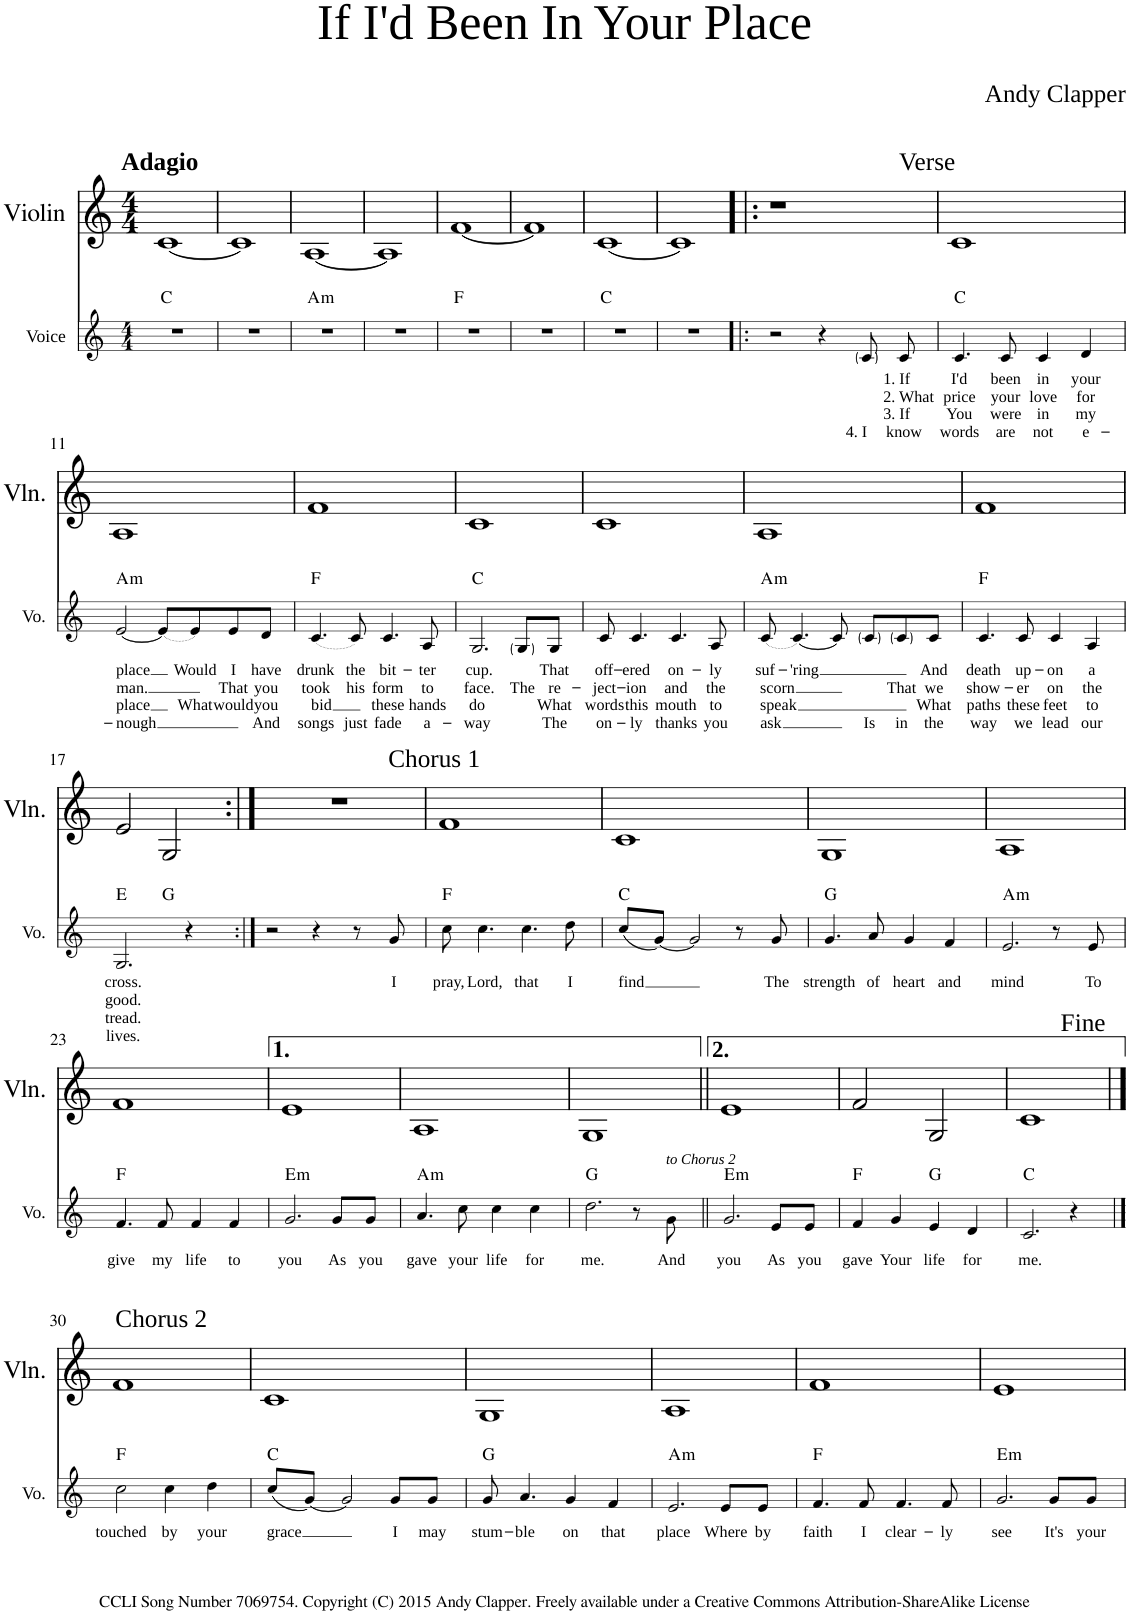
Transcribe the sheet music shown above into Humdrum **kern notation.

**kern	**text	**text	**text	**text	**harte	**kern
*part2	*part2	*part2	*part2	*part2	*part2	*part1
*staff2	*staff2	*staff2	*staff2	*staff2	*	*staff1
*I"Voice	*	*	*	*	*	*I"Violin
*I'Vo.	*	*	*	*	*	*I'Vln.
*stria5	*	*	*	*	*	*
*clefG2	*	*	*	*	*	*clefG2
*k[]	*	*	*	*	*	*k[]
*M4/4	*	*	*	*	*	*M4/4
=1	=1	=1	=1	=1	=1	=1
!	!	!	!	!	!	!LO:TX:a:B:t=Adagio
1r	.	.	.	.	C:maj	[1c
=2	=2	=2	=2	=2	=2	=2
1r	.	.	.	.	.	1c]
=3	=3	=3	=3	=3	=3	=3
!	!	!	!	!	!LO:H:kt=m	!
1r	.	.	.	.	A:min	[1A
=4	=4	=4	=4	=4	=4	=4
1r	.	.	.	.	.	1A]
=5	=5	=5	=5	=5	=5	=5
1r	.	.	.	.	F:maj	[1f
=6	=6	=6	=6	=6	=6	=6
1r	.	.	.	.	.	1f]
=7	=7	=7	=7	=7	=7	=7
1r	.	.	.	.	C:maj	[1c
=8	=8	=8	=8	=8	=8	=8
1r	.	.	.	.	.	1c]
=9!|:	=9!|:	=9!|:	=9!|:	=9!|:	=9!|:	=9!|:
*	*	*	*	*	*	*^
2r	.	.	.	.	.	1r	2..ryy
4r	.	.	.	.	.	.	.
!	!	!	!	!LO:LY:b	!	!	!
8c/	.	.	.	4. I	.	.	.
!	!	!	!	!	!	!	!LO:TX:a:t=Verse
!	!LO:LY:b	!LO:LY:b	!LO:LY:b	!LO:LY:b	!	!	!
8c/	1. If	2. What	3. If	know	.	.	8ryy
=10	=10	=10	=10	=10	=10	=10	=10
!	!LO:LY:b	!LO:LY:b	!LO:LY:b	!LO:LY:b	!	!	!
*	*	*	*	*	*	*v	*v
4.c/	I'd	price	You	words	C:maj	1c
!	!LO:LY:b	!LO:LY:b	!LO:LY:b	!LO:LY:b	!	!
8c/	been	your	were	are	.	.
!	!LO:LY:b	!LO:LY:b	!LO:LY:b	!LO:LY:b	!	!
4c/	in	love	in	not	.	.
!	!LO:LY:b	!LO:LY:b	!LO:LY:b	!LO:LY:b	!	!
4d/	your	for	my	e-	.	.
!!LO:LB:g=z
=11	=11	=11	=11	=11	=11	=11
!	!LO:LY:b	!LO:LY:b	!LO:LY:b	!LO:LY:b	!LO:H:kt=m	!
[2e/	place	man.	place	-nough	A:min	1A
8e/L_	.	.	.	.	.	.
!	!LO:LY:b	!	!LO:LY:b	!	!	!
8e/]	Would	.	What	.	.	.
!	!LO:LY:b	!LO:LY:b	!LO:LY:b	!	!	!
8e/	I	That	would	.	.	.
!	!LO:LY:b	!LO:LY:b	!LO:LY:b	!LO:LY:b	!	!
8d/J	have	you	you	And	.	.
=12	=12	=12	=12	=12	=12	=12
!LO:T:dot	!LO:LY:b	!LO:LY:b	!LO:LY:b	!LO:LY:b	!	!
[4.c/	drunk	took	bid	songs	F:maj	1f
!	!LO:LY:b	!LO:LY:b	!	!LO:LY:b	!	!
8c/]	the	his	.	just	.	.
!	!LO:LY:b	!LO:LY:b	!LO:LY:b	!LO:LY:b	!	!
4.c/	bit-	form	these	fade	.	.
!	!LO:LY:b	!LO:LY:b	!LO:LY:b	!LO:LY:b	!	!
8A/	-ter	to	hands	a-	.	.
=13	=13	=13	=13	=13	=13	=13
!	!LO:LY:b	!LO:LY:b	!LO:LY:b	!LO:LY:b	!	!
2.G/	cup.	face.	do	-way	C:maj	1c
!	!	!LO:LY:b	!	!	!	!
8G/L	.	The	.	.	.	.
!	!LO:LY:b	!LO:LY:b	!LO:LY:b	!LO:LY:b	!	!
8G/J	That	re-	What	The	.	.
=14	=14	=14	=14	=14	=14	=14
!	!LO:LY:b	!LO:LY:b	!LO:LY:b	!LO:LY:b	!	!
8c/	off-	-ject-	words	on-	.	1c
!	!LO:LY:b	!LO:LY:b	!LO:LY:b	!LO:LY:b	!	!
4.c/	-ered	-ion	this	-ly	.	.
!	!LO:LY:b	!LO:LY:b	!LO:LY:b	!LO:LY:b	!	!
4.c/	on-	and	mouth	thanks	.	.
!	!LO:LY:b	!LO:LY:b	!LO:LY:b	!LO:LY:b	!	!
8A/	-ly	the	to	you	.	.
=15	=15	=15	=15	=15	=15	=15
!LO:T:dot	!LO:LY:b	!LO:LY:b	!LO:LY:b	!LO:LY:b	!LO:H:kt=m	!
[8c/	suf-	scorn	speak	ask	A:min	1A
!	!LO:LY:b	!	!	!	!	!
4.c/_	-'ring	.	.	.	.	.
8c/]	.	.	.	.	.	.
!	!	!	!	!LO:LY:b	!	!
8c/L	.	.	.	Is	.	.
!	!	!LO:LY:b	!	!LO:LY:b	!	!
8c/	.	That	.	in	.	.
!	!LO:LY:b	!LO:LY:b	!LO:LY:b	!LO:LY:b	!	!
8c/J	And	we	What	the	.	.
=16	=16	=16	=16	=16	=16	=16
!	!LO:LY:b	!LO:LY:b	!LO:LY:b	!LO:LY:b	!	!
4.c/	death	show-	paths	way	F:maj	1f
!	!LO:LY:b	!LO:LY:b	!LO:LY:b	!LO:LY:b	!	!
8c/	up-	-er	these	we	.	.
!	!LO:LY:b	!LO:LY:b	!LO:LY:b	!LO:LY:b	!	!
4c/	-on	on	feet	lead	.	.
!	!LO:LY:b	!LO:LY:b	!LO:LY:b	!LO:LY:b	!	!
4A/	a	the	to	our	.	.
!!LO:LB:g=z
=17	=17	=17	=17	=17	=17	=17
!	!LO:LY:b	!LO:LY:b	!LO:LY:b	!LO:LY:b	!	!
*^	*	*	*	*	*	*
2.Gn/	2ryy	cross.	good.	tread.	lives.	E:maj	2e/
.	2ryy	.	.	.	.	G:maj	2G/
4r	.	.	.	.	.	.	.
*v	*v	*	*	*	*	*	*
=18:|!	=18:|!	=18:|!	=18:|!	=18:|!	=18:|!	=18:|!
*	*	*	*	*	*	*^
2r	.	.	.	.	.	1r	2..ryy
4r	.	.	.	.	.	.	.
8r	.	.	.	.	.	.	.
!	!	!	!	!	!	!	!LO:TX:a:t=Chorus 1
!	!LO:LY:b	!	!	!	!	!	!
8g/	I	.	.	.	.	.	8ryy
=19	=19	=19	=19	=19	=19	=19	=19
!	!LO:LY:b	!	!	!	!	!	!
*	*	*	*	*	*	*v	*v
8cc\	pray,	.	.	.	F:maj	1f
!	!LO:LY:b	!	!	!	!	!
4.cc\	Lord,	.	.	.	.	.
!	!LO:LY:b	!	!	!	!	!
4.cc\	that	.	.	.	.	.
!	!LO:LY:b	!	!	!	!	!
8dd\	I	.	.	.	.	.
=20	=20	=20	=20	=20	=20	=20
!	!LO:LY:b	!	!	!	!	!
(8cc/L	find	.	.	.	C:maj	1c
[8g/J)	.	.	.	.	.	.
2g/]	.	.	.	.	.	.
8r	.	.	.	.	.	.
!	!LO:LY:b	!	!	!	!	!
8g/	The	.	.	.	.	.
=21	=21	=21	=21	=21	=21	=21
!	!LO:LY:b	!	!	!	!	!
4.g/	strength	.	.	.	G:maj	1G
!	!LO:LY:b	!	!	!	!	!
8a/	of	.	.	.	.	.
!	!LO:LY:b	!	!	!	!	!
4g/	heart	.	.	.	.	.
!	!LO:LY:b	!	!	!	!	!
4f/	and	.	.	.	.	.
=22	=22	=22	=22	=22	=22	=22
!	!LO:LY:b	!	!	!	!LO:H:kt=m	!
2.e/	mind	.	.	.	A:min	1A
8r	.	.	.	.	.	.
!	!LO:LY:b	!	!	!	!	!
8e/	To	.	.	.	.	.
!!LO:LB:g=z
=23	=23	=23	=23	=23	=23	=23
!	!LO:LY:b	!	!	!	!	!
4.f/	give	.	.	.	F:maj	1f
!	!LO:LY:b	!	!	!	!	!
8f/	my	.	.	.	.	.
!	!LO:LY:b	!	!	!	!	!
4f/	life	.	.	.	.	.
!	!LO:LY:b	!	!	!	!	!
4f/	to	.	.	.	.	.
=24	=24	=24	=24	=24	=24	=24
!	!LO:LY:b	!	!	!	!LO:H:kt=m	!
2.g/	you	.	.	.	E:min	1e
!	!LO:LY:b	!	!	!	!	!
8g/L	As	.	.	.	.	.
!	!LO:LY:b	!	!	!	!	!
8g/J	you	.	.	.	.	.
=25	=25	=25	=25	=25	=25	=25
!	!LO:LY:b	!	!	!	!LO:H:kt=m	!
4.a/	gave	.	.	.	A:min	1A
!	!LO:LY:b	!	!	!	!	!
8cc\	your	.	.	.	.	.
!	!LO:LY:b	!	!	!	!	!
4cc\	life	.	.	.	.	.
!	!LO:LY:b	!	!	!	!	!
4cc\	for	.	.	.	.	.
=26	=26	=26	=26	=26	=26	=26
!	!LO:LY:b	!	!	!	!	!
2.dd\	me.	.	.	.	G:maj	1G
8r	.	.	.	.	.	.
!LO:TX:a:i:t=to Chorus 2	!	!	!	!	!	!
!	!LO:LY:b	!	!	!	!	!
8g\	And	.	.	.	.	.
=27||	=27||	=27||	=27||	=27||	=27||	=27||
!	!LO:LY:b	!	!	!	!LO:H:kt=m	!
2.g/	you	.	.	.	E:min	1e
!	!LO:LY:b	!	!	!	!	!
8e/L	As	.	.	.	.	.
!	!LO:LY:b	!	!	!	!	!
8e/J	you	.	.	.	.	.
=28	=28	=28	=28	=28	=28	=28
!	!LO:LY:b	!	!	!	!	!
4f/	gave	.	.	.	F:maj	2f/
!	!LO:LY:b	!	!	!	!	!
4g/	Your	.	.	.	.	.
!	!LO:LY:b	!	!	!	!	!
4e/	life	.	.	.	G:maj	2G/
!	!LO:LY:b	!	!	!	!	!
4d/	for	.	.	.	.	.
=29	=29	=29	=29	=29	=29	=29
!	!LO:LY:b	!	!	!	!	!
2.c/	me.	.	.	.	C:maj	1c
4r	.	.	.	.	.	.
!	!	!	!	!	!	!LO:TX:a:t=<font face="Times New Roman"/>Fine
!!LO:LB:g=z
==30	==30	==30	==30	==30	==30	==30
!	!	!	!	!	!	!LO:TX:a:t=Chorus 2
!	!LO:LY:b	!	!	!	!	!
2cc\	touched	.	.	.	F:maj	1f
!	!LO:LY:b	!	!	!	!	!
4cc\	by	.	.	.	.	.
!	!LO:LY:b	!	!	!	!	!
4dd\	your	.	.	.	.	.
=31	=31	=31	=31	=31	=31	=31
!	!LO:LY:b	!	!	!	!	!
(8cc/L	grace	.	.	.	C:maj	1c
[8g/J)	.	.	.	.	.	.
2g/]	.	.	.	.	.	.
!	!LO:LY:b	!	!	!	!	!
8g/L	I	.	.	.	.	.
!	!LO:LY:b	!	!	!	!	!
8g/J	may	.	.	.	.	.
=32	=32	=32	=32	=32	=32	=32
!	!LO:LY:b	!	!	!	!	!
8g/	stum-	.	.	.	G:maj	1G
!	!LO:LY:b	!	!	!	!	!
4.a/	-ble	.	.	.	.	.
!	!LO:LY:b	!	!	!	!	!
4g/	on	.	.	.	.	.
!	!LO:LY:b	!	!	!	!	!
4f/	that	.	.	.	.	.
=33	=33	=33	=33	=33	=33	=33
!	!LO:LY:b	!	!	!	!LO:H:kt=m	!
2.e/	place	.	.	.	A:min	1A
!	!LO:LY:b	!	!	!	!	!
8e/L	Where	.	.	.	.	.
!	!LO:LY:b	!	!	!	!	!
8e/J	by	.	.	.	.	.
=34	=34	=34	=34	=34	=34	=34
!	!LO:LY:b	!	!	!	!	!
4.f/	faith	.	.	.	F:maj	1f
!	!LO:LY:b	!	!	!	!	!
8f/	I	.	.	.	.	.
!	!LO:LY:b	!	!	!	!	!
4.f/	clear-	.	.	.	.	.
!	!LO:LY:b	!	!	!	!	!
8f/	-ly	.	.	.	.	.
=35	=35	=35	=35	=35	=35	=35
!	!LO:LY:b	!	!	!	!LO:H:kt=m	!
2.g/	see	.	.	.	E:min	1e
!	!LO:LY:b	!	!	!	!	!
8g/L	It's	.	.	.	.	.
!	!LO:LY:b	!	!	!	!	!
8g/J	your	.	.	.	.	.
=	=	=	=	=	=	=
*-	*-	*-	*-	*-	*-	*-
